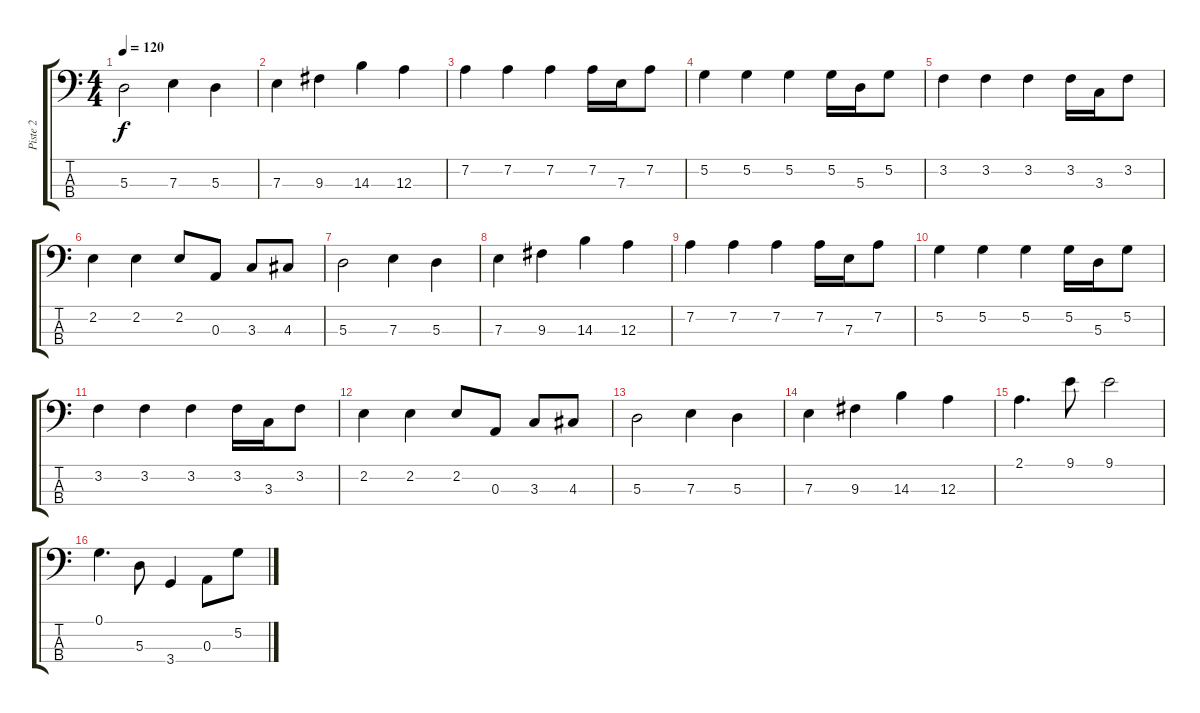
\track ("Piste 2" "Piste 2") {instrument electricbassfinger}
\staff {score tabs}
\tuning (G2 D2 A1 E1) {hide}
\ts (4 4)
\tempo 120
\clef f4
\ks c
5.3.2{dy f} 7.3.4 5.3.4 |
7.3.4 9.3.4 14.3.4 12.3.4 |
7.2.4 7.2.4 7.2.4 7.2.16 7.3.16 7.2.8 |
5.2.4 5.2.4 5.2.4 5.2.16 5.3.16 5.2.8 |
3.2.4 3.2.4 3.2.4 3.2.16 3.3.16 3.2.8 |
2.2.4 2.2.4 2.2.8 0.3.8 3.3.8 4.3.8 |
5.3.2 7.3.4 5.3.4 |
7.3.4 9.3.4 14.3.4 12.3.4 |
7.2.4 7.2.4 7.2.4 7.2.16 7.3.16 7.2.8 |
5.2.4 5.2.4 5.2.4 5.2.16 5.3.16 5.2.8 |
3.2.4 3.2.4 3.2.4 3.2.16 3.3.16 3.2.8 |
2.2.4 2.2.4 2.2.8 0.3.8 3.3.8 4.3.8 |
5.3.2 7.3.4 5.3.4 |
7.3.4 9.3.4 14.3.4 12.3.4 |
2.1.4{d} 9.1.8 9.1.2 |
0.1.4{d} 5.3.8 3.4.4 0.3.8 5.2.8
